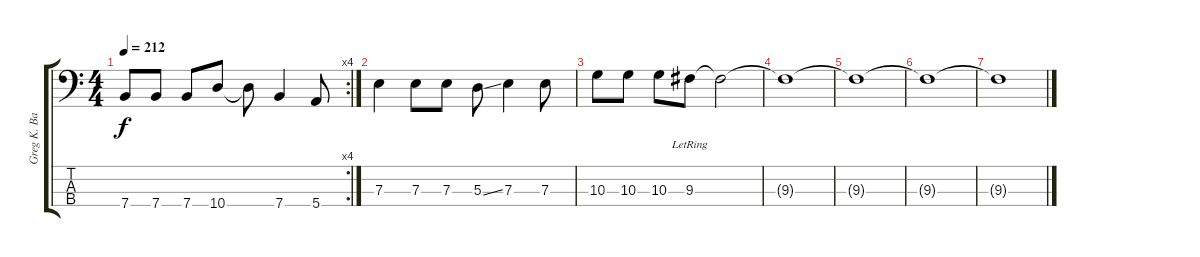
\track ("Greg K. Bass" "Greg K. Ba") {instrument electricbasspick}
\staff {score tabs}
\tuning (G2 D2 A1 E1) {hide}
\rc 4
\ts (4 4)
\tempo 212
\clef f4
\ks c
7.4.8{dy f} 7.4.8 7.4.8 10.4.8 10.4{t}.8 7.4.4 5.4.8 |
7.3.4 7.3.8 7.3.8 5.3{ss}.8 7.3.4 7.3.8 |
10.3.8 10.3.8 10.3.8 9.3{lr}.8 9.3{t}.2 |
9.3{t}.1 |
9.3{t}.1 |
9.3{t}.1 |
9.3{t}.1
